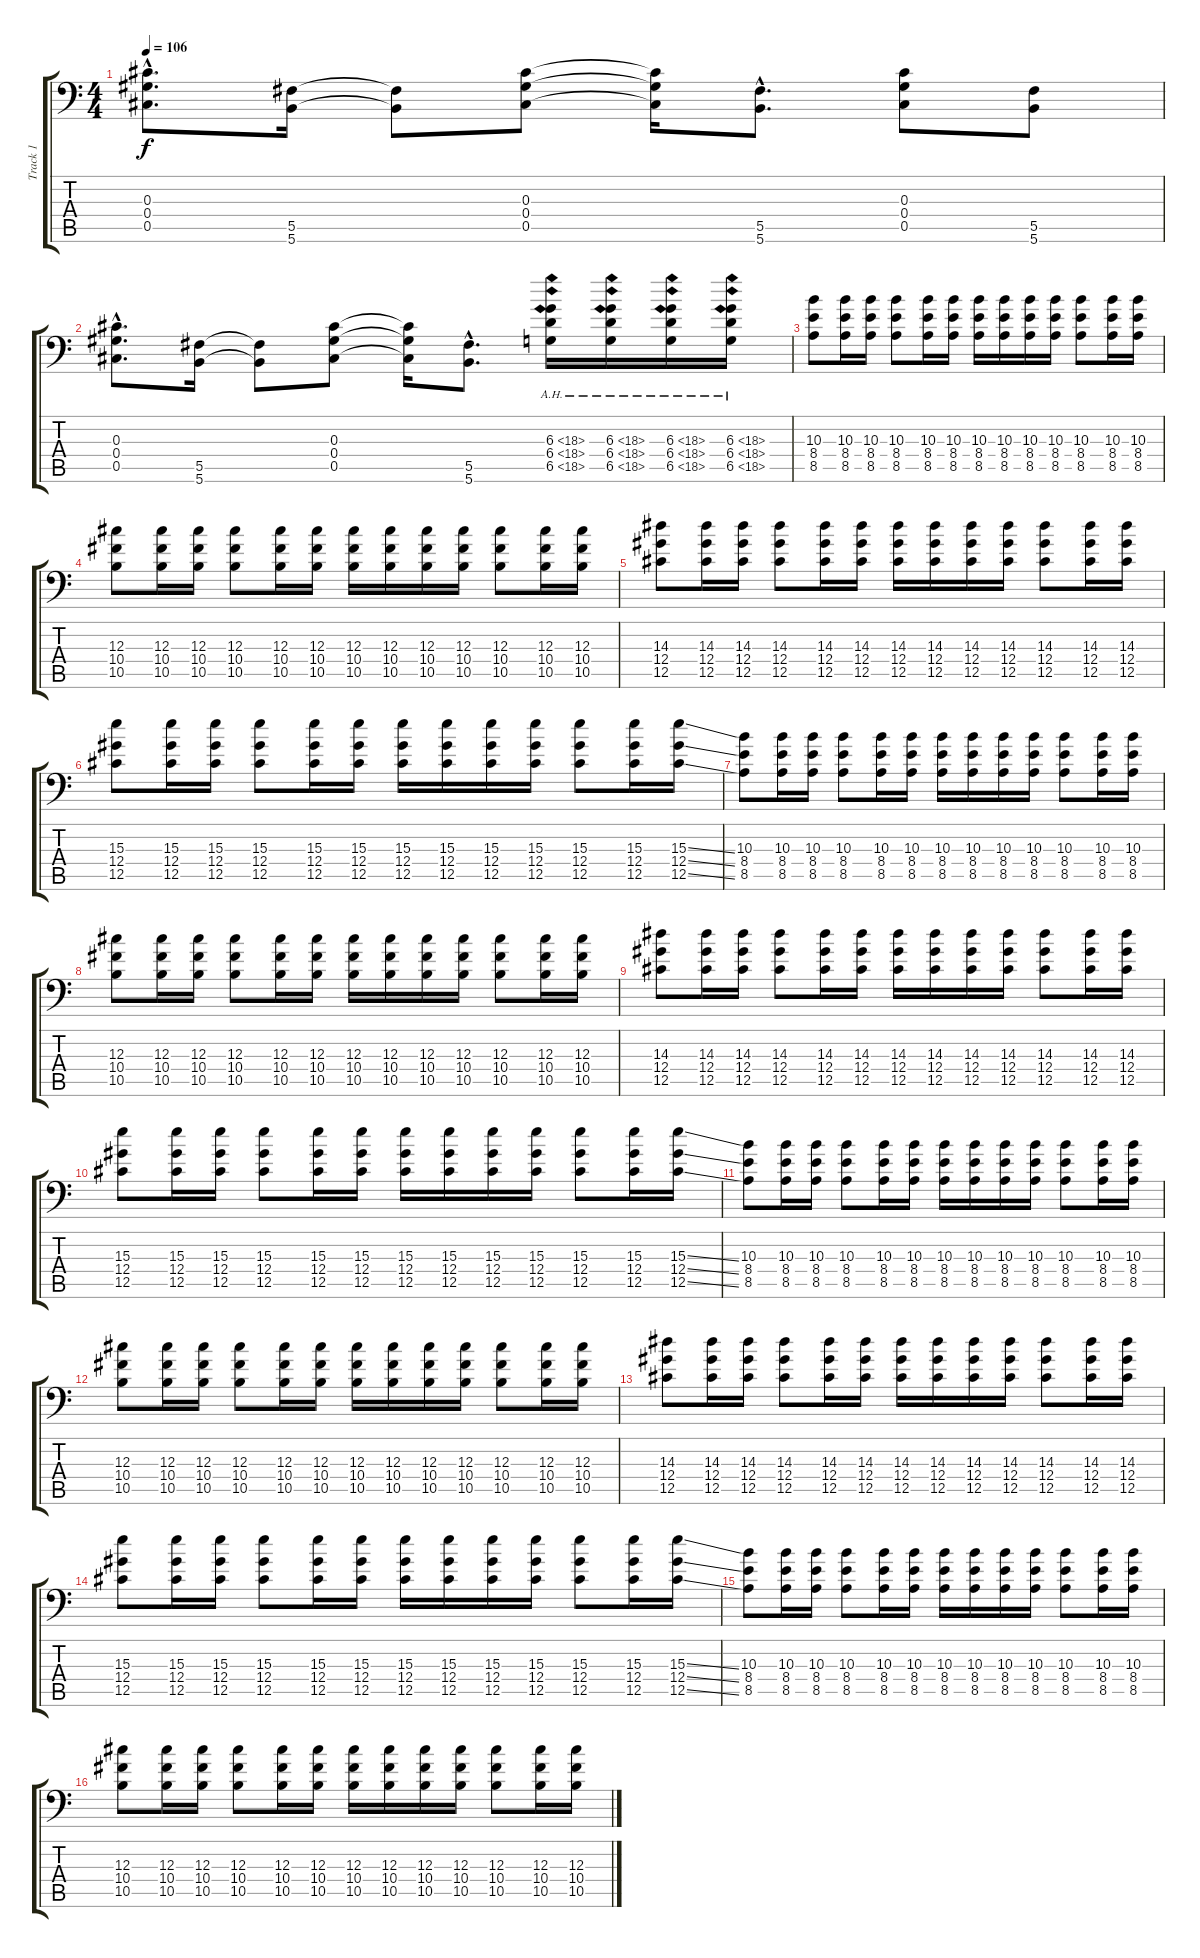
\track ("Track 1" "Track 1") {instrument distortionguitar}
\staff {score tabs}
\tuning (Bb3 Gb3 Db3 Ab2 Db2 Gb1) {hide}
\ts (4 4)
\tempo 106
\clef f4
\ks c
(0.3{hac} 0.4{hac} 0.5{hac}).8{d dy f} (5.5 5.6).16 (5.5{t} 5.6{t}).8 (0.3 0.4 0.5).8 (0.3{t} 0.4{t} 0.5{t}).16 (5.5{hac} 5.6{hac}).8{d} (0.3 0.4 0.5).8 (5.5 5.6).8 |
(0.3{hac} 0.4{hac} 0.5{hac}).8{d} (5.5 5.6).16 (5.5{t} 5.6{t}).8 (0.3 0.4 0.5).8 (0.3{t} 0.4{t} 0.5{t}).16 (5.5{hac} 5.6{hac}).8{d} (6.3{ah 12} 6.4{ah 12} 6.5{ah 12}).16 (6.3{ah 12} 6.4{ah 12} 6.5{ah 12}).16 (6.3{ah 12} 6.4{ah 12} 6.5{ah 12}).16 (6.3{ah 12} 6.4{ah 12} 6.5{ah 12}).16 |
(10.3 8.4 8.5).8 (10.3 8.4 8.5).16 (10.3 8.4 8.5).16 (10.3 8.4 8.5).8 (10.3 8.4 8.5).16 (10.3 8.4 8.5).16 (10.3 8.4 8.5).16 (10.3 8.4 8.5).16 (10.3 8.4 8.5).16 (10.3 8.4 8.5).16 (10.3 8.4 8.5).8 (10.3 8.4 8.5).16 (10.3 8.4 8.5).16 |
(12.3 10.4 10.5).8 (12.3 10.4 10.5).16 (12.3 10.4 10.5).16 (12.3 10.4 10.5).8 (12.3 10.4 10.5).16 (12.3 10.4 10.5).16 (12.3 10.4 10.5).16 (12.3 10.4 10.5).16 (12.3 10.4 10.5).16 (12.3 10.4 10.5).16 (12.3 10.4 10.5).8 (12.3 10.4 10.5).16 (12.3 10.4 10.5).16 |
(14.3 12.4 12.5).8 (14.3 12.4 12.5).16 (14.3 12.4 12.5).16 (14.3 12.4 12.5).8 (14.3 12.4 12.5).16 (14.3 12.4 12.5).16 (14.3 12.4 12.5).16 (14.3 12.4 12.5).16 (14.3 12.4 12.5).16 (14.3 12.4 12.5).16 (14.3 12.4 12.5).8 (14.3 12.4 12.5).16 (14.3 12.4 12.5).16 |
(15.3 12.4 12.5).8 (15.3 12.4 12.5).16 (15.3 12.4 12.5).16 (15.3 12.4 12.5).8 (15.3 12.4 12.5).16 (15.3 12.4 12.5).16 (15.3 12.4 12.5).16 (15.3 12.4 12.5).16 (15.3 12.4 12.5).16 (15.3 12.4 12.5).16 (15.3 12.4 12.5).8 (15.3 12.4 12.5).16 (15.3{ss} 12.4{ss} 12.5{ss}).16 |
(10.3 8.4 8.5).8 (10.3 8.4 8.5).16 (10.3 8.4 8.5).16 (10.3 8.4 8.5).8 (10.3 8.4 8.5).16 (10.3 8.4 8.5).16 (10.3 8.4 8.5).16 (10.3 8.4 8.5).16 (10.3 8.4 8.5).16 (10.3 8.4 8.5).16 (10.3 8.4 8.5).8 (10.3 8.4 8.5).16 (10.3 8.4 8.5).16 |
(12.3 10.4 10.5).8 (12.3 10.4 10.5).16 (12.3 10.4 10.5).16 (12.3 10.4 10.5).8 (12.3 10.4 10.5).16 (12.3 10.4 10.5).16 (12.3 10.4 10.5).16 (12.3 10.4 10.5).16 (12.3 10.4 10.5).16 (12.3 10.4 10.5).16 (12.3 10.4 10.5).8 (12.3 10.4 10.5).16 (12.3 10.4 10.5).16 |
(14.3 12.4 12.5).8 (14.3 12.4 12.5).16 (14.3 12.4 12.5).16 (14.3 12.4 12.5).8 (14.3 12.4 12.5).16 (14.3 12.4 12.5).16 (14.3 12.4 12.5).16 (14.3 12.4 12.5).16 (14.3 12.4 12.5).16 (14.3 12.4 12.5).16 (14.3 12.4 12.5).8 (14.3 12.4 12.5).16 (14.3 12.4 12.5).16 |
(15.3 12.4 12.5).8 (15.3 12.4 12.5).16 (15.3 12.4 12.5).16 (15.3 12.4 12.5).8 (15.3 12.4 12.5).16 (15.3 12.4 12.5).16 (15.3 12.4 12.5).16 (15.3 12.4 12.5).16 (15.3 12.4 12.5).16 (15.3 12.4 12.5).16 (15.3 12.4 12.5).8 (15.3 12.4 12.5).16 (15.3{ss} 12.4{ss} 12.5{ss}).16 |
(10.3 8.4 8.5).8 (10.3 8.4 8.5).16 (10.3 8.4 8.5).16 (10.3 8.4 8.5).8 (10.3 8.4 8.5).16 (10.3 8.4 8.5).16 (10.3 8.4 8.5).16 (10.3 8.4 8.5).16 (10.3 8.4 8.5).16 (10.3 8.4 8.5).16 (10.3 8.4 8.5).8 (10.3 8.4 8.5).16 (10.3 8.4 8.5).16 |
(12.3 10.4 10.5).8 (12.3 10.4 10.5).16 (12.3 10.4 10.5).16 (12.3 10.4 10.5).8 (12.3 10.4 10.5).16 (12.3 10.4 10.5).16 (12.3 10.4 10.5).16 (12.3 10.4 10.5).16 (12.3 10.4 10.5).16 (12.3 10.4 10.5).16 (12.3 10.4 10.5).8 (12.3 10.4 10.5).16 (12.3 10.4 10.5).16 |
(14.3 12.4 12.5).8 (14.3 12.4 12.5).16 (14.3 12.4 12.5).16 (14.3 12.4 12.5).8 (14.3 12.4 12.5).16 (14.3 12.4 12.5).16 (14.3 12.4 12.5).16 (14.3 12.4 12.5).16 (14.3 12.4 12.5).16 (14.3 12.4 12.5).16 (14.3 12.4 12.5).8 (14.3 12.4 12.5).16 (14.3 12.4 12.5).16 |
(15.3 12.4 12.5).8 (15.3 12.4 12.5).16 (15.3 12.4 12.5).16 (15.3 12.4 12.5).8 (15.3 12.4 12.5).16 (15.3 12.4 12.5).16 (15.3 12.4 12.5).16 (15.3 12.4 12.5).16 (15.3 12.4 12.5).16 (15.3 12.4 12.5).16 (15.3 12.4 12.5).8 (15.3 12.4 12.5).16 (15.3{ss} 12.4{ss} 12.5{ss}).16 |
(10.3 8.4 8.5).8 (10.3 8.4 8.5).16 (10.3 8.4 8.5).16 (10.3 8.4 8.5).8 (10.3 8.4 8.5).16 (10.3 8.4 8.5).16 (10.3 8.4 8.5).16 (10.3 8.4 8.5).16 (10.3 8.4 8.5).16 (10.3 8.4 8.5).16 (10.3 8.4 8.5).8 (10.3 8.4 8.5).16 (10.3 8.4 8.5).16 |
(12.3 10.4 10.5).8 (12.3 10.4 10.5).16 (12.3 10.4 10.5).16 (12.3 10.4 10.5).8 (12.3 10.4 10.5).16 (12.3 10.4 10.5).16 (12.3 10.4 10.5).16 (12.3 10.4 10.5).16 (12.3 10.4 10.5).16 (12.3 10.4 10.5).16 (12.3 10.4 10.5).8 (12.3 10.4 10.5).16 (12.3 10.4 10.5).16
